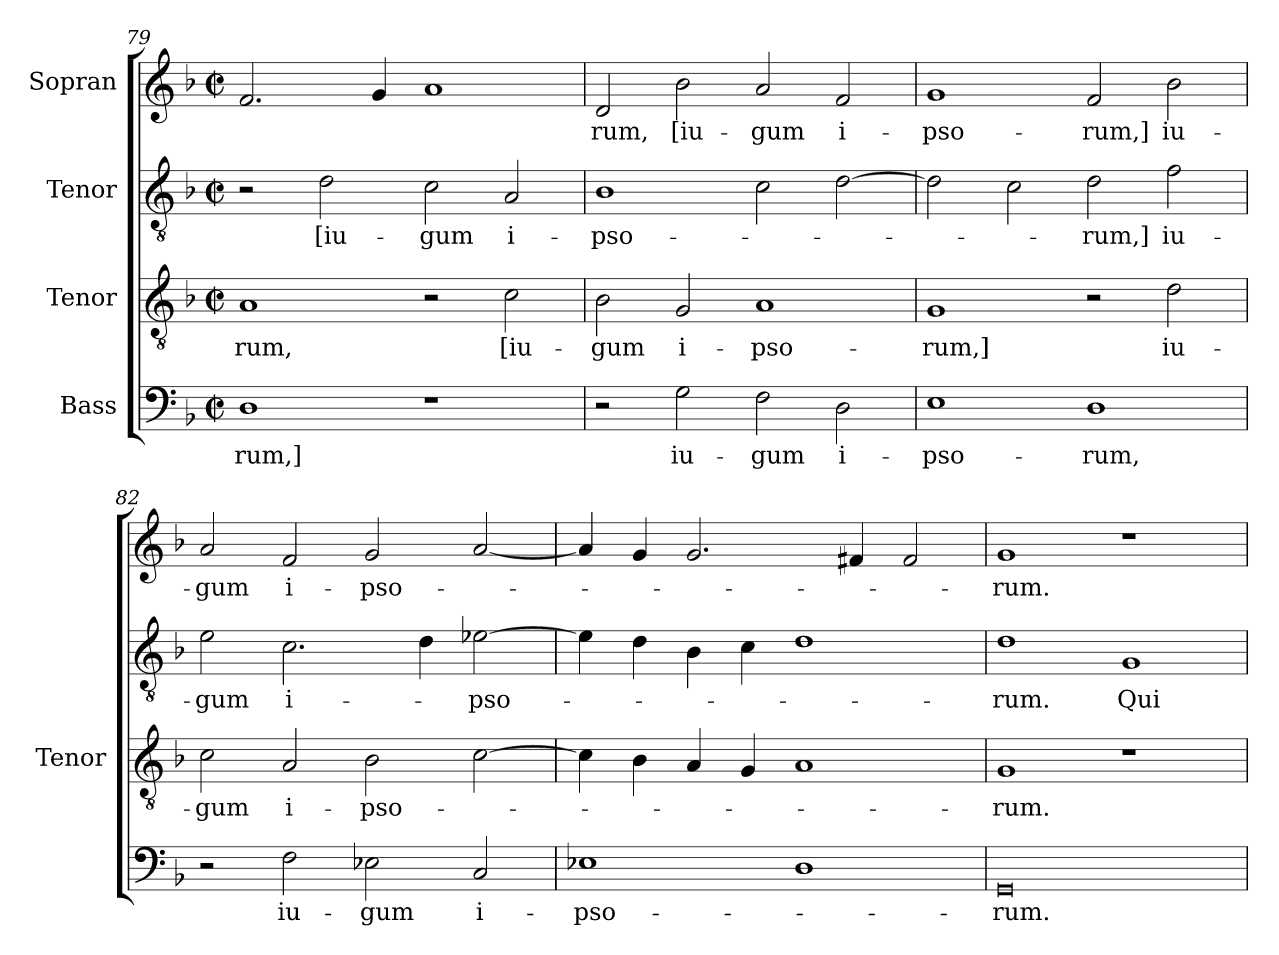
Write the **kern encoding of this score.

**kern	**text	**kern	**text	**kern	**text	**kern	**text
*part4	*part4	*part3	*part3	*part2	*part2	*part1	*part1
*staff4	*staff4	*staff3	*staff3	*staff2	*staff2	*staff1	*staff1
*I"Bass	*	*I"Tenor	*	*I"Tenor	*	*I"Sopran	*
*	*	*I'Tenor	*	*	*	*	*
*clefF4	*	*clefGv2	*	*clefGv2	*	*clefG2	*
*	*	*ITrd7c12	*	*ITrd7c12	*	*	*
*k[b-]	*	*k[b-]	*	*k[b-]	*	*k[b-]	*
*F:	*	*F:	*	*F:	*	*F:	*
*M2/2	*	*M2/2	*	*M2/2	*	*M2/2	*
*met(c|)	*	*met(c|)	*	*met(c|)	*	*met(c|)	*
=79	=79	=79	=79	=79	=79	=79	=79
!	!LO:LY:b:color=#000000	!	!	!	!	!	!
!	!	!	!LO:LY:b:color=#000000	!	!	!	!
1Di	-rum,]	1AAi	-rum,	2r	.	2.fi/	.
!	!	!	!	!	!LO:LY:b:color=#000000	!	!
.	.	.	.	2Di\	[iu-	.	.
.	.	.	.	.	.	4gi/	.
!	!	!	!	!	!LO:LY:b:color=#000000	!	!
1r	.	2r	.	2Ci\	-gum	1ai	.
!	!	!	!LO:LY:b:color=#000000	!	!	!	!
!	!	!	!	!	!LO:LY:b:color=#000000	!	!
.	.	2Ci\	[iu-	2AAi/	i-	.	.
!!LO:PB:g=z
=80	=80	=80	=80	=80	=80	=80	=80
!	!	!	!LO:LY:b:color=#000000	!	!	!	!
!	!	!	!	!	!LO:LY:b:color=#000000	!	!
!	!	!	!	!	!	!	!LO:LY:b:color=#000000
2r	.	2BB-i\	-gum	1BB-i	-pso-	2di/	-rum,
!	!LO:LY:b:color=#000000	!	!	!	!	!	!
!	!	!	!LO:LY:b:color=#000000	!	!	!	!
!	!	!	!	!	!	!	!LO:LY:b:color=#000000
2Gi\	iu-	2GGi/	i-	.	.	2b-i\	[iu-
!	!LO:LY:b:color=#000000	!	!	!	!	!	!
!	!	!	!LO:LY:b:color=#000000	!	!	!	!
!	!	!	!	!	!	!	!LO:LY:b:color=#000000
2Fi\	-gum	1AAi	-pso-	2Ci\	.	2ai/	-gum
!	!LO:LY:b:color=#000000	!	!	!	!	!	!
!	!	!	!	!	!	!	!LO:LY:b:color=#000000
2Di\	i-	.	.	[>2Di\	.	2fi/	i-
=81	=81	=81	=81	=81	=81	=81	=81
!	!LO:LY:b:color=#000000	!	!	!	!	!	!
!	!	!	!LO:LY:b:color=#000000	!	!	!	!
!	!	!	!	!	!	!	!LO:LY:b:color=#000000
1Ei	-pso-	1GGi	-rum,]	2Di\]	.	1gi	-pso-
.	.	.	.	2Ci\	.	.	.
!	!LO:LY:b:color=#000000	!	!	!	!	!	!
!	!	!	!	!	!LO:LY:b:color=#000000	!	!
!	!	!	!	!	!	!	!LO:LY:b:color=#000000
1Di	-rum,	2r	.	2Di\	-rum,]	2fi/	-rum,]
!	!	!	!LO:LY:b:color=#000000	!	!	!	!
!	!	!	!	!	!LO:LY:b:color=#000000	!	!
!	!	!	!	!	!	!	!LO:LY:b:color=#000000
.	.	2Di\	iu-	2Fi\	iu-	2b-i\	iu-
=82	=82	=82	=82	=82	=82	=82	=82
!	!	!	!LO:LY:b:color=#000000	!	!	!	!
!	!	!	!	!	!LO:LY:b:color=#000000	!	!
!	!	!	!	!	!	!	!LO:LY:b:color=#000000
2r	.	2Ci\	-gum	2Ei\	-gum	2ai/	-gum
!	!LO:LY:b:color=#000000	!	!	!	!	!	!
!	!	!	!LO:LY:b:color=#000000	!	!	!	!
!	!	!	!	!	!LO:LY:b:color=#000000	!	!
!	!	!	!	!	!	!	!LO:LY:b:color=#000000
2Fi\	iu-	2AAi/	i-	2.Ci\	i-	2fi/	i-
!	!LO:LY:b:color=#000000	!	!	!	!	!	!
!	!	!	!LO:LY:b:color=#000000	!	!	!	!
!	!	!	!	!	!	!	!LO:LY:b:color=#000000
2E-Xi\	-gum	2BB-i\	-pso-	.	.	2gi/	-pso-
.	.	.	.	4Di\	.	.	.
!	!LO:LY:b:color=#000000	!	!	!	!	!	!
!	!	!	!	!	!LO:LY:b:color=#000000	!	!
2Ci/	i-	[>2Ci\	.	[>2E-Xi\	-pso-	[<2ai/	.
=83	=83	=83	=83	=83	=83	=83	=83
!	!LO:LY:b:color=#000000	!	!	!	!	!	!
1E-Xi	-pso-	4Ci\]	.	4E-i\]	.	4ai/]	.
.	.	4BB-i\	.	4Di\	.	4gi/	.
.	.	4AAi/	.	4BB-i\	.	2.gi/	.
.	.	4GGi/	.	4Ci\	.	.	.
1Di	.	1AAi	.	1Di	.	.	.
.	.	.	.	.	.	4f#Xi/	.
.	.	.	.	.	.	2f#i/	.
=84	=84	=84	=84	=84	=84	=84	=84
!	!LO:LY:b:color=#000000	!	!	!	!	!	!
!	!	!	!LO:LY:b:color=#000000	!	!	!	!
!	!	!	!	!	!LO:LY:b:color=#000000	!	!
!	!	!	!	!	!	!	!LO:LY:b:color=#000000
0GGi	-rum.	1GGi	-rum.	1Di	-rum.	1gi	-rum.
!	!	!	!	!	!LO:LY:b:color=#000000	!	!
.	.	1r	.	1GGi	Qui	1r	.
=	=	=	=	=	=	=	=
*-	*-	*-	*-	*-	*-	*-	*-
